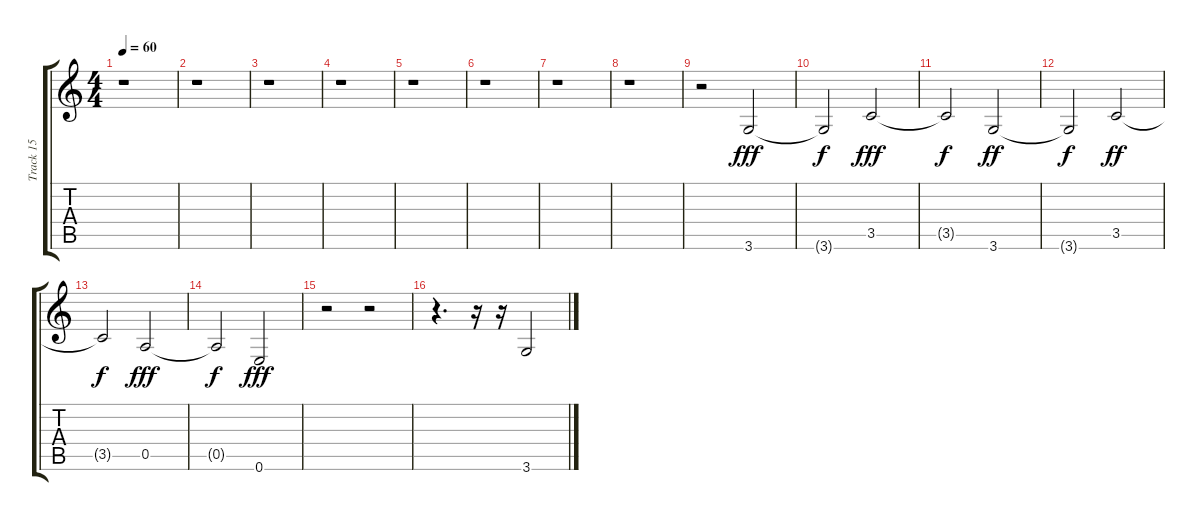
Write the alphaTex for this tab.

\track ("Track 15" "Track 15") {instrument guitarharmonics}
\staff {score tabs}
\tuning (E4 B3 G3 D3 A2 E2) {hide}
\ts (4 4)
\tempo 60
\clef g2
\ks c
r.1{dy fff} |
r.1 |
r.1 |
r.1 |
r.1 |
r.1 |
r.1 |
r.1 |
r.2 3.6.2 |
3.6{t}.2{dy f} 3.5.2{dy fff} |
3.5{t}.2{dy f} 3.6.2{dy ff} |
3.6{t}.2{dy f} 3.5.2{dy ff} |
3.5{t}.2{dy f} 0.5.2{dy fff} |
0.5{t}.2{dy f} 0.6.2{dy fff} |
r.2 r.2 |
r.4{d} r.16 r.16 3.6.2
